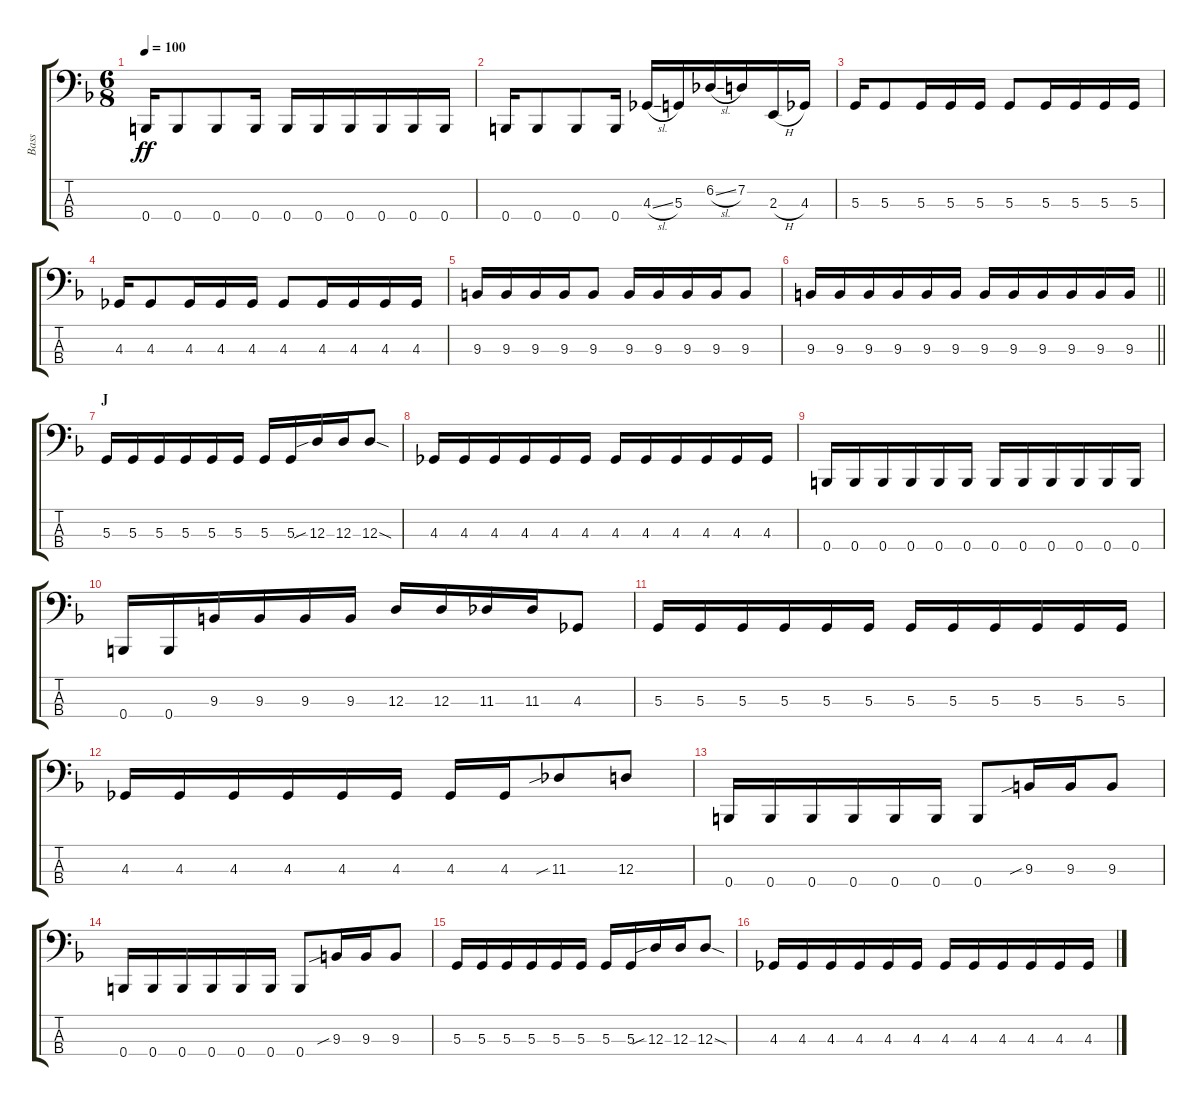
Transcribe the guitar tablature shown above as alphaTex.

\track ("Bass" "Bass") {instrument electricbasspick}
\staff {score tabs}
\tuning (C2 G1 D1 B0) {hide}
\ts (6 8)
\tempo 100
\clef f4
\ks f
0.4.16{dy ff} 0.4.8 0.4.8 0.4.16 0.4.16 0.4.16 0.4.16 0.4.16 0.4.16 0.4.16 |
0.4.16 0.4.8 0.4.8 0.4.16 4.3{sl}.16 5.3.16 6.2{sl}.16 7.2.16 2.3{h}.16 4.3.16 |
5.3.16 5.3.8 5.3.16 5.3.16 5.3.16 5.3.8 5.3.16 5.3.16 5.3.16 5.3.16 |
4.3.16 4.3.8 4.3.16 4.3.16 4.3.16 4.3.8 4.3.16 4.3.16 4.3.16 4.3.16 |
9.3.16 9.3.16 9.3.16 9.3.16 9.3.8 9.3.16 9.3.16 9.3.16 9.3.16 9.3.8 |
\barLineRight lightlight
9.3.16 9.3.16 9.3.16 9.3.16 9.3.16 9.3.16 9.3.16 9.3.16 9.3.16 9.3.16 9.3.16 9.3.16 |
\section ("" "J")
5.3.16 5.3.16 5.3.16 5.3.16 5.3.16 5.3.16 5.3.16 5.3.16 12.3{sib}.16 12.3.16 12.3{sod}.8 |
4.3.16 4.3.16 4.3.16 4.3.16 4.3.16 4.3.16 4.3.16 4.3.16 4.3.16 4.3.16 4.3.16 4.3.16 |
0.4.16 0.4.16 0.4.16 0.4.16 0.4.16 0.4.16 0.4.16 0.4.16 0.4.16 0.4.16 0.4.16 0.4.16 |
0.4.16 0.4.16 9.3.16 9.3.16 9.3.16 9.3.16 12.3.16 12.3.16 11.3.16 11.3.16 4.3.8 |
5.3.16 5.3.16 5.3.16 5.3.16 5.3.16 5.3.16 5.3.16 5.3.16 5.3.16 5.3.16 5.3.16 5.3.16 |
4.3.16 4.3.16 4.3.16 4.3.16 4.3.16 4.3.16 4.3.16 4.3.16 11.3{sib}.8 12.3.8 |
0.4.16 0.4.16 0.4.16 0.4.16 0.4.16 0.4.16 0.4.8 9.3{sib}.16 9.3.16 9.3.8 |
0.4.16 0.4.16 0.4.16 0.4.16 0.4.16 0.4.16 0.4.8 9.3{sib}.16 9.3.16 9.3.8 |
5.3.16 5.3.16 5.3.16 5.3.16 5.3.16 5.3.16 5.3.16 5.3.16 12.3{sib}.16 12.3.16 12.3{sod}.8 |
4.3.16 4.3.16 4.3.16 4.3.16 4.3.16 4.3.16 4.3.16 4.3.16 4.3.16 4.3.16 4.3.16 4.3.16
